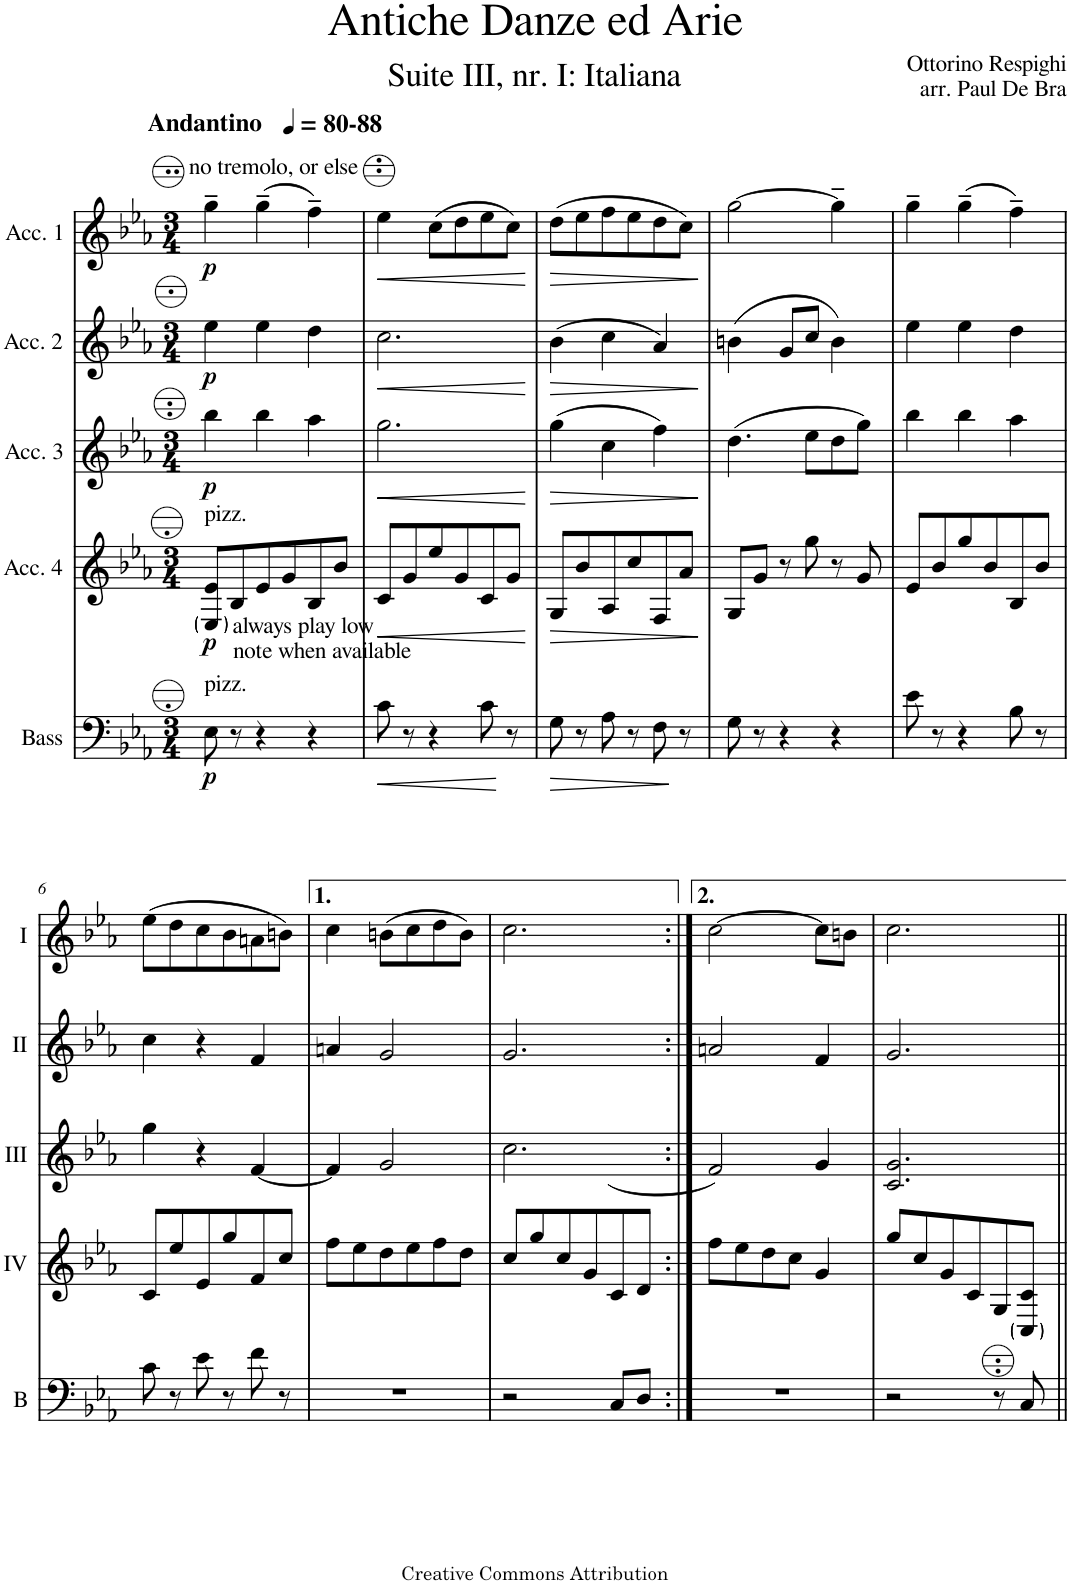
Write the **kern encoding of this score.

**kern	**dynam	**kern	**dynam	**kern	**dynam	**kern	**dynam	**kern	**dynam
*part5	*part5	*part4	*part4	*part3	*part3	*part2	*part2	*part1	*part1
*staff5	*staff5	*staff4	*staff4	*staff3	*staff3	*staff2	*staff2	*staff1	*staff1
*I"Bass	*	*I"Acc. 4	*	*I"Acc. 3	*	*I"Acc. 2	*	*I"Acc. 1	*
*I'B	*	*	*	*	*	*	*	*	*
*clefF4	*	*clefG2	*	*clefG2	*	*clefG2	*	*clefG2	*
*Trd7c12	*	*Trd7c12	*	*Trd7c12	*	*	*	*	*
*k[b-e-a-]	*	*k[b-e-a-]	*	*k[b-e-a-]	*	*k[b-e-a-]	*	*k[b-e-a-]	*
*M3/4	*	*M3/4	*	*M3/4	*	*M3/4	*	*M3/4	*
*MM80	*	*MM80	*	*MM80	*	*MM80	*	*MM80	*
=1	=1	=1	=1	=1	=1	=1	=1	=1	=1
!	!	!	!	!	!	!	!	!LO:TX:a:t=no tremolo, or else	!
!	!	!	!	!	!	!	!	!LO:TX:a:B:t=-88	!
!	!	!	!	!	!	!	!	!LO:TX:a:B:t=Andantino	!
!	!	!LO:TX:b:t=always play low	!	!	!	!	!	!	!
!	!	!LO:TX:b:t=note when available	!	!	!	!	!	!	!
!	!	!LO:TX:a:t=pizz.	!	!	!	!	!	!	!
!LO:TX:a:t=pizz.	!	!	!	!	!	!	!	!	!
!	!LO:DY:b	!	!LO:DY:b	!	!LO:DY:b	!	!LO:DY:b	!	!LO:DY:b
8E-\	p	8E-/ 8e-/L	p	4bb-\	p	4ee-\	p	4gg~\	p
8r	.	8B-/	.	.	.	.	.	.	.
4r	.	8e-/	.	4bb-\	.	4ee-\	.	(4gg~\	.
.	.	8g/	.	.	.	.	.	.	.
4r	.	8B-/	.	4aa-\	.	4dd\	.	4ff~\)	.
.	.	8b-/J	.	.	.	.	.	.	.
=2	=2	=2	=2	=2	=2	=2	=2	=2	=2
!	!LO:HP:b	!	!LO:HP:b	!	!LO:HP:b	!	!LO:HP:b	!	!LO:HP:b
8c\	<	8c/L	<	2.gg\	<	2.cc\	<	4ee-\	<
8r	.	8g/	.	.	.	.	.	.	.
4r	.	8ee-/	.	.	.	.	.	(8cc\L	.
.	.	8g/	.	.	.	.	.	8dd\	.
8c\	.	8c/	.	.	.	.	.	8ee-\	.
8r	[	8g/J	.	.	.	.	.	8cc\J)	.
.	.	.	[	.	[	.	[	.	[
=3	=3	=3	=3	=3	=3	=3	=3	=3	=3
!	!LO:HP:b	!	!LO:HP:b	!	!LO:HP:b	!	!LO:HP:b	!	!LO:HP:b
8G\	>	8G/L	>	(4gg\	>	(4b-\	>	(8dd\L	>
8r	.	8b-/	.	.	.	.	.	8ee-\	.
8A-\	.	8A-/	.	4cc\	.	4cc\	.	8ff\	.
8r	.	8cc/	.	.	.	.	.	8ee-\	.
8F\	.	8F/	.	4ff\)	.	4a-/)	.	8dd\	.
8r	]	8a-/J	.	.	.	.	.	8cc\J)	.
.	.	.	]	.	]	.	]	.	]
=4	=4	=4	=4	=4	=4	=4	=4	=4	=4
8G\	.	8G/L	.	(4.dd\	.	(4bn\	.	[2gg\	.
8r	.	8g/J	.	.	.	.	.	.	.
4r	.	8r	.	.	.	8g/L	.	.	.
.	.	8gg\	.	8ee-\L	.	8cc/J	.	.	.
4r	.	8r	.	8dd\	.	4b\)	.	4gg~\]	.
.	.	8g/	.	8gg\J)	.	.	.	.	.
=5	=5	=5	=5	=5	=5	=5	=5	=5	=5
8e-\	.	8e-/L	.	4bb-\	.	4ee-\	.	4gg~\	.
8r	.	8b-/	.	.	.	.	.	.	.
4r	.	8gg/	.	4bb-\	.	4ee-\	.	(4gg~\	.
.	.	8b-/	.	.	.	.	.	.	.
8B-\	.	8B-/	.	4aa-\	.	4dd\	.	4ff~\)	.
8r	.	8b-/J	.	.	.	.	.	.	.
!!LO:LB:g=z
=6	=6	=6	=6	=6	=6	=6	=6	=6	=6
8c\	.	8c/L	.	4gg\	.	4cc\	.	(8ee-\L	.
8r	.	8ee-/	.	.	.	.	.	8dd\	.
8e-\	.	8e-/	.	4r	.	4r	.	8cc\	.
8r	.	8gg/	.	.	.	.	.	8b-\	.
8f\	.	8f/	.	[4f/	.	4f/	.	8an\	.
8r	.	8cc/J	.	.	.	.	.	8bn\J)	.
=7	=7	=7	=7	=7	=7	=7	=7	=7	=7
2.r	.	8ff\L	.	4f/]	.	4an/	.	4cc\	.
.	.	8ee-\	.	.	.	.	.	.	.
.	.	8dd\	.	2g/	.	2g/	.	(8bn\L	.
.	.	8ee-\	.	.	.	.	.	8cc\	.
.	.	8ff\	.	.	.	.	.	8dd\	.
.	.	8dd\J	.	.	.	.	.	8b\J)	.
=8	=8	=8	=8	=8	=8	=8	=8	=8	=8
2r	.	8cc/L	.	2.cc\	.	2.g/	.	2.cc\	.
.	.	8gg/	.	.	.	.	.	.	.
.	.	8cc/	.	.	.	.	.	.	.
.	.	8g/	.	.	.	.	.	.	.
8C/L	.	8c/	.	.	.	.	.	.	.
8D/J	.	8d/J	.	.	.	.	.	.	.
=9:|!	=9:|!	=9:|!	=9:|!	=9:|!	=9:|!	=9:|!	=9:|!	=9:|!	=9:|!
2.r	.	8ff\L	.	(2f/	.	2an/	.	[2cc\	.
.	.	8ee-\	.	.	.	.	.	.	.
.	.	8dd\	.	.	.	.	.	.	.
.	.	8cc\J	.	.	.	.	.	.	.
.	.	4g/	.	4g/)	.	4f/	.	8cc\L]	.
.	.	.	.	.	.	.	.	8bn\J	.
=10	=10	=10	=10	=10	=10	=10	=10	=10	=10
2r	.	8gg/L	.	2.c/ 2.g/	.	2.g/	.	2.cc\	.
.	.	8cc/	.	.	.	.	.	.	.
.	.	8g/	.	.	.	.	.	.	.
.	.	8c/	.	.	.	.	.	.	.
8r	.	8G/	.	.	.	.	.	.	.
8C/	.	8C/ 8c/J	.	.	.	.	.	.	.
=||	=||	=||	=||	=||	=||	=||	=||	=||	=||
*-	*-	*-	*-	*-	*-	*-	*-	*-	*-
